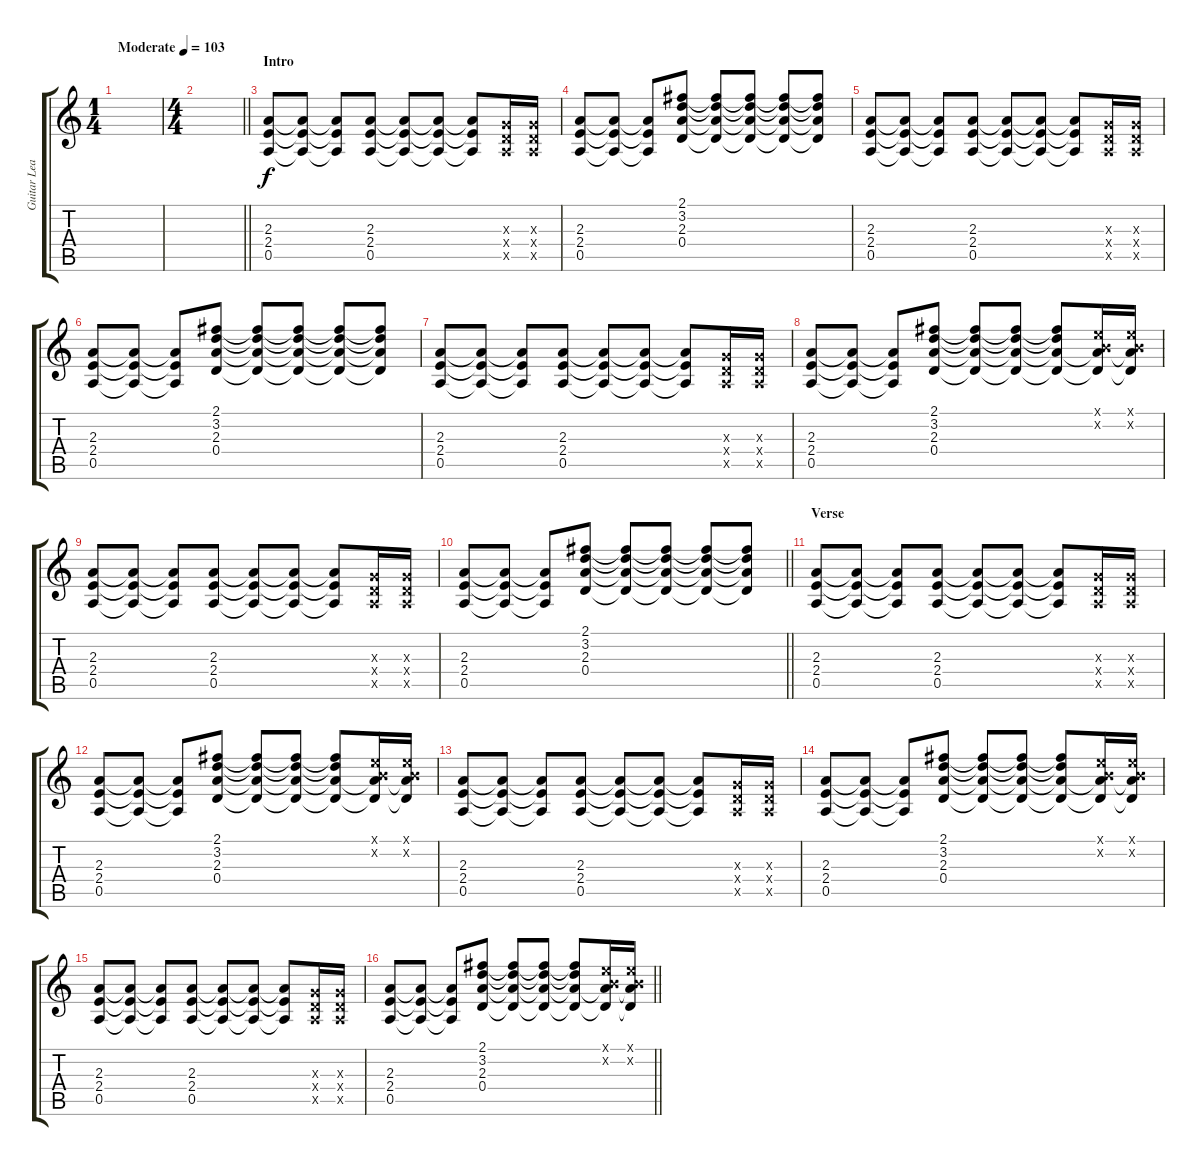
\track ("Guitar Lead" "Guitar Lea") {instrument distortionguitar}
\staff {score tabs}
\tuning (E4 B3 G3 D3 A2 E2) {hide}
\ts (1 4)
\tempo (103 "Moderate")
\clef g2
\ks c
|
\ts (4 4)
\barLineRight lightlight
|
\section ("" "Intro")
(2.3 2.4 0.5).8 (2.3{t} 2.4{t} 0.5{t}).8 (2.3{t} 2.4{t} 0.5{t}).8 (2.3 2.4 0.5).8 (2.3{t} 2.4{t} 0.5{t}).8 (2.3{t} 2.4{t} 0.5{t}).8 (2.3{t} 2.4{t} 0.5{t}).8 (0.3{x} 0.4{x} 0.5{x}).16 (0.3{x} 0.4{x} 0.5{x}).16 |
(2.3 2.4 0.5).8 (2.3{t} 2.4{t} 0.5{t}).8 (2.3{t} 2.4{t} 0.5{t}).8 (2.1 3.2 2.3 0.4).8 (2.1{t} 3.2{t} 2.3{t} 0.4{t}).8 (2.1{t} 3.2{t} 2.3{t} 0.4{t}).8 (2.1{t} 3.2{t} 2.3{t} 0.4{t}).8 (2.1{t} 3.2{t} 2.3{t} 0.4{t}).8 |
(2.3 2.4 0.5).8 (2.3{t} 2.4{t} 0.5{t}).8 (2.3{t} 2.4{t} 0.5{t}).8 (2.3 2.4 0.5).8 (2.3{t} 2.4{t} 0.5{t}).8 (2.3{t} 2.4{t} 0.5{t}).8 (2.3{t} 2.4{t} 0.5{t}).8 (0.3{x} 0.4{x} 0.5{x}).16 (0.3{x} 0.4{x} 0.5{x}).16 |
(2.3 2.4 0.5).8 (2.3{t} 2.4{t} 0.5{t}).8 (2.3{t} 2.4{t} 0.5{t}).8 (2.1 3.2 2.3 0.4).8 (2.1{t} 3.2{t} 2.3{t} 0.4{t}).8 (2.1{t} 3.2{t} 2.3{t} 0.4{t}).8 (2.1{t} 3.2{t} 2.3{t} 0.4{t}).8 (2.1{t} 3.2{t} 2.3{t} 0.4{t}).8 |
(2.3 2.4 0.5).8 (2.3{t} 2.4{t} 0.5{t}).8 (2.3{t} 2.4{t} 0.5{t}).8 (2.3 2.4 0.5).8 (2.3{t} 2.4{t} 0.5{t}).8 (2.3{t} 2.4{t} 0.5{t}).8 (2.3{t} 2.4{t} 0.5{t}).8 (0.3{x} 0.4{x} 0.5{x}).16 (0.3{x} 0.4{x} 0.5{x}).16 |
(2.3 2.4 0.5).8 (2.3{t} 2.4{t} 0.5{t}).8 (2.3{t} 2.4{t} 0.5{t}).8 (2.1 3.2 2.3 0.4).8 (2.1{t} 3.2{t} 2.3{t} 0.4{t}).8 (2.1{t} 3.2{t} 2.3{t} 0.4{t}).8 (2.1{t} 3.2{t} 2.3{t} 0.4{t}).8 (0.1{x} 0.2{x} 2.3{t} 0.4{t}).16 (0.1{x} 0.2{x} 2.3{t} 0.4{t}).16 |
(2.3 2.4 0.5).8 (2.3{t} 2.4{t} 0.5{t}).8 (2.3{t} 2.4{t} 0.5{t}).8 (2.3 2.4 0.5).8 (2.3{t} 2.4{t} 0.5{t}).8 (2.3{t} 2.4{t} 0.5{t}).8 (2.3{t} 2.4{t} 0.5{t}).8 (0.3{x} 0.4{x} 0.5{x}).16 (0.3{x} 0.4{x} 0.5{x}).16 |
\barLineRight lightlight
(2.3 2.4 0.5).8 (2.3{t} 2.4{t} 0.5{t}).8 (2.3{t} 2.4{t} 0.5{t}).8 (2.1 3.2 2.3 0.4).8 (2.1{t} 3.2{t} 2.3{t} 0.4{t}).8 (2.1{t} 3.2{t} 2.3{t} 0.4{t}).8 (2.1{t} 3.2{t} 2.3{t} 0.4{t}).8 (2.1{t} 3.2{t} 2.3{t} 0.4{t}).8 |
\section ("" "Verse")
(2.3 2.4 0.5).8 (2.3{t} 2.4{t} 0.5{t}).8 (2.3{t} 2.4{t} 0.5{t}).8 (2.3 2.4 0.5).8 (2.3{t} 2.4{t} 0.5{t}).8 (2.3{t} 2.4{t} 0.5{t}).8 (2.3{t} 2.4{t} 0.5{t}).8 (0.3{x} 0.4{x} 0.5{x}).16 (0.3{x} 0.4{x} 0.5{x}).16 |
(2.3 2.4 0.5).8 (2.3{t} 2.4{t} 0.5{t}).8 (2.3{t} 2.4{t} 0.5{t}).8 (2.1 3.2 2.3 0.4).8 (2.1{t} 3.2{t} 2.3{t} 0.4{t}).8 (2.1{t} 3.2{t} 2.3{t} 0.4{t}).8 (2.1{t} 3.2{t} 2.3{t} 0.4{t}).8 (0.1{x} 0.2{x} 2.3{t} 0.4{t}).16 (0.1{x} 0.2{x} 2.3{t} 0.4{t}).16 |
(2.3 2.4 0.5).8 (2.3{t} 2.4{t} 0.5{t}).8 (2.3{t} 2.4{t} 0.5{t}).8 (2.3 2.4 0.5).8 (2.3{t} 2.4{t} 0.5{t}).8 (2.3{t} 2.4{t} 0.5{t}).8 (2.3{t} 2.4{t} 0.5{t}).8 (0.3{x} 0.4{x} 0.5{x}).16 (0.3{x} 0.4{x} 0.5{x}).16 |
(2.3 2.4 0.5).8 (2.3{t} 2.4{t} 0.5{t}).8 (2.3{t} 2.4{t} 0.5{t}).8 (2.1 3.2 2.3 0.4).8 (2.1{t} 3.2{t} 2.3{t} 0.4{t}).8 (2.1{t} 3.2{t} 2.3{t} 0.4{t}).8 (2.1{t} 3.2{t} 2.3{t} 0.4{t}).8 (0.1{x} 0.2{x} 2.3{t} 0.4{t}).16 (0.1{x} 0.2{x} 2.3{t} 0.4{t}).16 |
(2.3 2.4 0.5).8 (2.3{t} 2.4{t} 0.5{t}).8 (2.3{t} 2.4{t} 0.5{t}).8 (2.3 2.4 0.5).8 (2.3{t} 2.4{t} 0.5{t}).8 (2.3{t} 2.4{t} 0.5{t}).8 (2.3{t} 2.4{t} 0.5{t}).8 (0.3{x} 0.4{x} 0.5{x}).16 (0.3{x} 0.4{x} 0.5{x}).16 |
\barLineRight lightlight
(2.3 2.4 0.5).8 (2.3{t} 2.4{t} 0.5{t}).8 (2.3{t} 2.4{t} 0.5{t}).8 (2.1 3.2 2.3 0.4).8 (2.1{t} 3.2{t} 2.3{t} 0.4{t}).8 (2.1{t} 3.2{t} 2.3{t} 0.4{t}).8 (2.1{t} 3.2{t} 2.3{t} 0.4{t}).8 (0.1{x} 0.2{x} 2.3{t} 0.4{t}).16 (0.1{x} 0.2{x} 2.3{t} 0.4{t}).16
